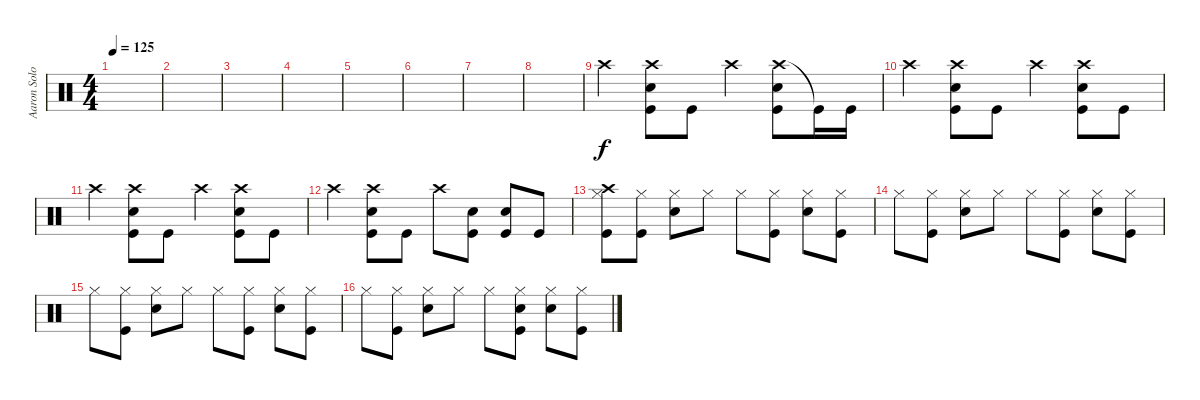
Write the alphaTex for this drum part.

\track ("Aaron Solowoniuk" "Aaron Solo") {instrument percussion}
\staff {score}
\articulation defaults
\ts (4 4)
\tempo 125
\clef neutral
\ks c
|
|
|
|
|
|
|
|
"Crash high (hit)".4 ("Crash high (hit)" "Electric Snare (hit)" "Kick (hit)").8 "Kick (hit)".8 "Crash high (hit)".4 ("Crash high (hit)" "Electric Snare (hit)" "Kick (hit)").8 "Kick (hit)"{t}.16 "Kick (hit)".16 |
"Crash high (hit)".4 ("Crash high (hit)" "Electric Snare (hit)" "Kick (hit)").8 "Kick (hit)".8 "Crash high (hit)".4 ("Crash high (hit)" "Electric Snare (hit)" "Kick (hit)").8 "Kick (hit)".8 |
"Crash high (hit)".4 ("Crash high (hit)" "Electric Snare (hit)" "Kick (hit)").8 "Kick (hit)".8 "Crash high (hit)".4 ("Crash high (hit)" "Electric Snare (hit)" "Kick (hit)").8 "Kick (hit)".8 |
"Crash high (hit)".4 ("Crash high (hit)" "Electric Snare (hit)" "Kick (hit)").8 "Kick (hit)".8 "Crash high (hit)".8 ("Electric Snare (hit)" "Kick (hit)").8 ("Electric Snare (hit)" "Kick (hit)").8 "Kick (hit)".8 |
("Hi-Hat (closed)" "Crash high (hit)" "Kick (hit)").8 ("Hi-Hat (closed)" "Kick (hit)").8 ("Hi-Hat (closed)" "Electric Snare (hit)").8 "Hi-Hat (closed)".8 "Hi-Hat (closed)".8 ("Hi-Hat (closed)" "Kick (hit)").8 ("Hi-Hat (closed)" "Electric Snare (hit)").8 ("Hi-Hat (closed)" "Kick (hit)").8 |
"Hi-Hat (closed)".8 ("Hi-Hat (closed)" "Kick (hit)").8 ("Hi-Hat (closed)" "Electric Snare (hit)").8 "Hi-Hat (closed)".8 "Hi-Hat (closed)".8 ("Hi-Hat (closed)" "Kick (hit)").8 ("Hi-Hat (closed)" "Electric Snare (hit)").8 ("Hi-Hat (closed)" "Kick (hit)").8 |
"Hi-Hat (closed)".8 ("Hi-Hat (closed)" "Kick (hit)").8 ("Hi-Hat (closed)" "Electric Snare (hit)").8 "Hi-Hat (closed)".8 "Hi-Hat (closed)".8 ("Hi-Hat (closed)" "Kick (hit)").8 ("Hi-Hat (closed)" "Electric Snare (hit)").8 ("Hi-Hat (closed)" "Kick (hit)").8 |
"Hi-Hat (closed)".8 ("Hi-Hat (closed)" "Kick (hit)").8 ("Hi-Hat (closed)" "Electric Snare (hit)").8 "Hi-Hat (closed)".8 "Hi-Hat (closed)".8 ("Hi-Hat (closed)" "Electric Snare (hit)" "Kick (hit)").8 ("Hi-Hat (closed)" "Electric Snare (hit)").8 ("Hi-Hat (closed)" "Kick (hit)").8
